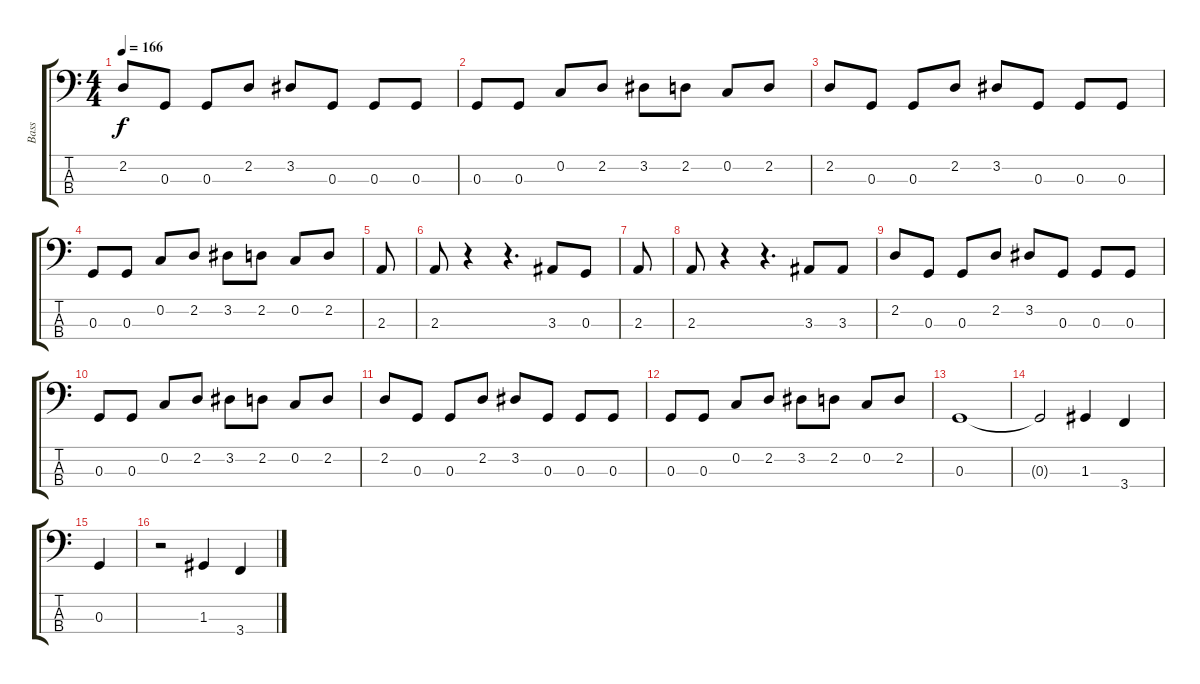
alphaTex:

\track ("Bass" "Bass") {instrument electricbassfinger}
\staff {score tabs}
\tuning (F2 C2 G1 D1) {hide}
\ts (4 4)
\tempo 166
\clef f4
\ks c
2.2.8{dy f} 0.3.8 0.3.8 2.2.8 3.2.8 0.3.8 0.3.8 0.3.8 |
0.3.8 0.3.8 0.2.8 2.2.8 3.2.8 2.2.8 0.2.8 2.2.8 |
2.2.8 0.3.8 0.3.8 2.2.8 3.2.8 0.3.8 0.3.8 0.3.8 |
0.3.8 0.3.8 0.2.8 2.2.8 3.2.8 2.2.8 0.2.8 2.2.8 |
2.3.8 |
2.3.8 r.4 r.4{d} 3.3.8 0.3.8 |
2.3.8 |
2.3.8 r.4 r.4{d} 3.3.8 3.3.8 |
2.2.8 0.3.8 0.3.8 2.2.8 3.2.8 0.3.8 0.3.8 0.3.8 |
0.3.8 0.3.8 0.2.8 2.2.8 3.2.8 2.2.8 0.2.8 2.2.8 |
2.2.8 0.3.8 0.3.8 2.2.8 3.2.8 0.3.8 0.3.8 0.3.8 |
0.3.8 0.3.8 0.2.8 2.2.8 3.2.8 2.2.8 0.2.8 2.2.8 |
0.3.1 |
0.3{t}.2 1.3.4 3.4.4 |
0.3.4 |
r.2 1.3.4 3.4.4
